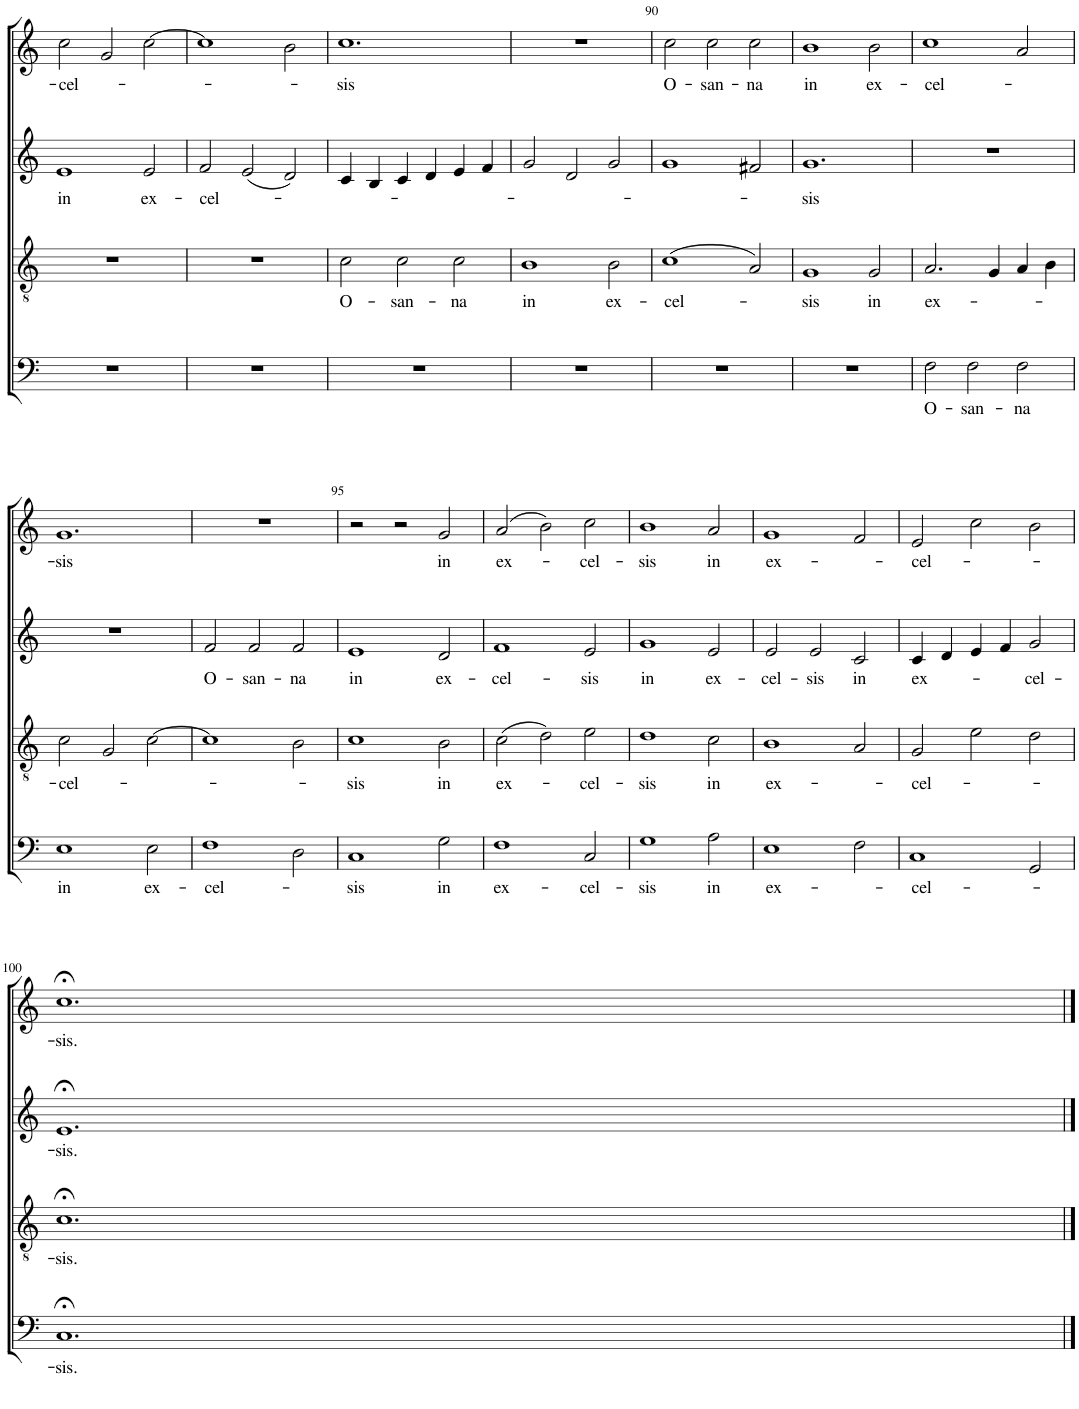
**kern	**text	**kern	**text	**kern	**text	**kern	**text
*part4	*part4	*part3	*part3	*part2	*part2	*part1	*part1
*staff4	*staff4	*staff3	*staff3	*staff2	*staff2	*staff1	*staff1
*I"BASSUS	*	*I"TENORE	*	*I"ALTUS	*	*I"CANTUS	*
!!LO:PB:g=z
*clefF4	*	*clefGv2	*	*clefG2	*	*clefG2	*
*Trd4c7	*	*Trd4c7	*	*Trd1c2	*	*	*
*k[]	*	*k[]	*	*k[]	*	*k[]	*
*M3/2	*	*M3/2	*	*M3/2	*	*M3/2	*
=86	=86	=86	=86	=86	=86	=86	=86
!	!	!	!	!	!LO:LY:b	!	!LO:LY:b
1.r	.	1.r	.	1e	in	2cc\	-cel-
.	.	.	.	.	.	2g/	.
!	!	!	!	!	!LO:LY:b	!	!
.	.	.	.	2e/	ex-	[2cc\	.
=87	=87	=87	=87	=87	=87	=87	=87
!	!	!	!	!	!LO:LY:b	!	!
1.r	.	1.r	.	2f/	-cel-	1cc]	.
.	.	.	.	(2e/	.	.	.
.	.	.	.	2d/)	.	2b\	.
=88	=88	=88	=88	=88	=88	=88	=88
!	!	!	!LO:LY:b	!	!	!	!LO:LY:b
1.r	.	2c\	O-	4c/	.	1.cc	-sis
.	.	.	.	4B/	.	.	.
!	!	!	!LO:LY:b	!	!	!	!
.	.	2c\	-san-	4c/	.	.	.
.	.	.	.	4d/	.	.	.
!	!	!	!LO:LY:b	!	!	!	!
.	.	2c\	-na	4e/	.	.	.
.	.	.	.	4f/	.	.	.
=89	=89	=89	=89	=89	=89	=89	=89
!	!	!	!LO:LY:b	!	!	!	!
1.r	.	1B	in	2g/	.	1.r	.
.	.	.	.	2d/	.	.	.
!	!	!	!LO:LY:b	!	!	!	!
.	.	2B\	ex-	2g/	.	.	.
=90	=90	=90	=90	=90	=90	=90	=90
!	!	!	!LO:LY:b	!	!	!	!LO:LY:b
1.r	.	(1c	-cel-	1g	.	2cc\	O-
!	!	!	!	!	!	!	!LO:LY:b
.	.	.	.	.	.	2cc\	-san-
!	!	!	!	!	!	!	!LO:LY:b
.	.	2A/)	.	2f#X/	.	2cc\	-na
=91	=91	=91	=91	=91	=91	=91	=91
!	!	!	!LO:LY:b	!	!LO:LY:b	!	!LO:LY:b
1.r	.	1G	-sis	1.g	-sis	1b	in
!	!	!	!LO:LY:b	!	!	!	!LO:LY:b
.	.	2G/	in	.	.	2b\	ex-
=92	=92	=92	=92	=92	=92	=92	=92
!	!LO:LY:b	!	!LO:LY:b	!	!	!	!LO:LY:b
2F\	O-	2.A/	ex-	1.r	.	1cc	-cel-
!	!LO:LY:b	!	!	!	!	!	!
2F\	-san-	.	.	.	.	.	.
.	.	4G/	.	.	.	.	.
!	!LO:LY:b	!	!	!	!	!	!
2F\	-na	4A/	.	.	.	2a/	.
.	.	4B\	.	.	.	.	.
!!LO:LB:g=z
=93	=93	=93	=93	=93	=93	=93	=93
!	!LO:LY:b	!	!LO:LY:b	!	!	!	!LO:LY:b
1E	in	2c\	-cel-	1.r	.	1.g	-sis
.	.	2G/	.	.	.	.	.
!	!LO:LY:b	!	!	!	!	!	!
2E\	ex-	[2c\	.	.	.	.	.
=94	=94	=94	=94	=94	=94	=94	=94
!	!LO:LY:b	!	!	!	!LO:LY:b	!	!
1F	-cel-	1c]	.	2f/	O-	1.r	.
!	!	!	!	!	!LO:LY:b	!	!
.	.	.	.	2f/	-san-	.	.
!	!	!	!	!	!LO:LY:b	!	!
2D\	.	2B\	.	2f/	-na	.	.
=95	=95	=95	=95	=95	=95	=95	=95
!	!LO:LY:b	!	!LO:LY:b	!	!LO:LY:b	!	!
1C	-sis	1c	-sis	1e	in	2r	.
.	.	.	.	.	.	2r	.
!	!LO:LY:b	!	!LO:LY:b	!	!LO:LY:b	!	!LO:LY:b
2G\	in	2B\	in	2d/	ex-	2g/	in
=96	=96	=96	=96	=96	=96	=96	=96
!	!LO:LY:b	!	!LO:LY:b	!	!LO:LY:b	!	!LO:LY:b
1F	ex-	(2c\	ex-	1f	-cel-	(2a/	ex-
.	.	2d\)	.	.	.	2b\)	.
!	!LO:LY:b	!	!LO:LY:b	!	!LO:LY:b	!	!LO:LY:b
2C/	-cel-	2e\	-cel-	2e/	-sis	2cc\	-cel-
=97	=97	=97	=97	=97	=97	=97	=97
!	!LO:LY:b	!	!LO:LY:b	!	!LO:LY:b	!	!LO:LY:b
1G	-sis	1d	-sis	1g	in	1b	-sis
!	!LO:LY:b	!	!LO:LY:b	!	!LO:LY:b	!	!LO:LY:b
2A\	in	2c\	in	2e/	ex-	2a/	in
=98	=98	=98	=98	=98	=98	=98	=98
!	!LO:LY:b	!	!LO:LY:b	!	!LO:LY:b	!	!LO:LY:b
1E	ex-	1B	ex-	2e/	-cel-	1g	ex-
!	!	!	!	!	!LO:LY:b	!	!
.	.	.	.	2e/	-sis	.	.
!	!	!	!	!	!LO:LY:b	!	!
2F\	.	2A/	.	2c/	in	2f/	.
=99	=99	=99	=99	=99	=99	=99	=99
!	!LO:LY:b	!	!LO:LY:b	!	!LO:LY:b	!	!LO:LY:b
1C	-cel-	2G/	-cel-	4c/	ex-	2e/	-cel-
.	.	.	.	4d/	.	.	.
.	.	2e\	.	4e/	.	2cc\	.
.	.	.	.	4f/	.	.	.
!	!	!	!	!	!LO:LY:b	!	!
2GG/	.	2d\	.	2g/	-cel-	2b\	.
!!LO:LB:g=z
=100	=100	=100	=100	=100	=100	=100	=100
!	!LO:LY:b	!	!LO:LY:b	!	!LO:LY:b	!	!LO:LY:b
1.C;<	-sis.	1.c;<	-sis.	1.e;<	-sis.	1.cc;<	-sis.
==	==	==	==	==	==	==	==
*-	*-	*-	*-	*-	*-	*-	*-
